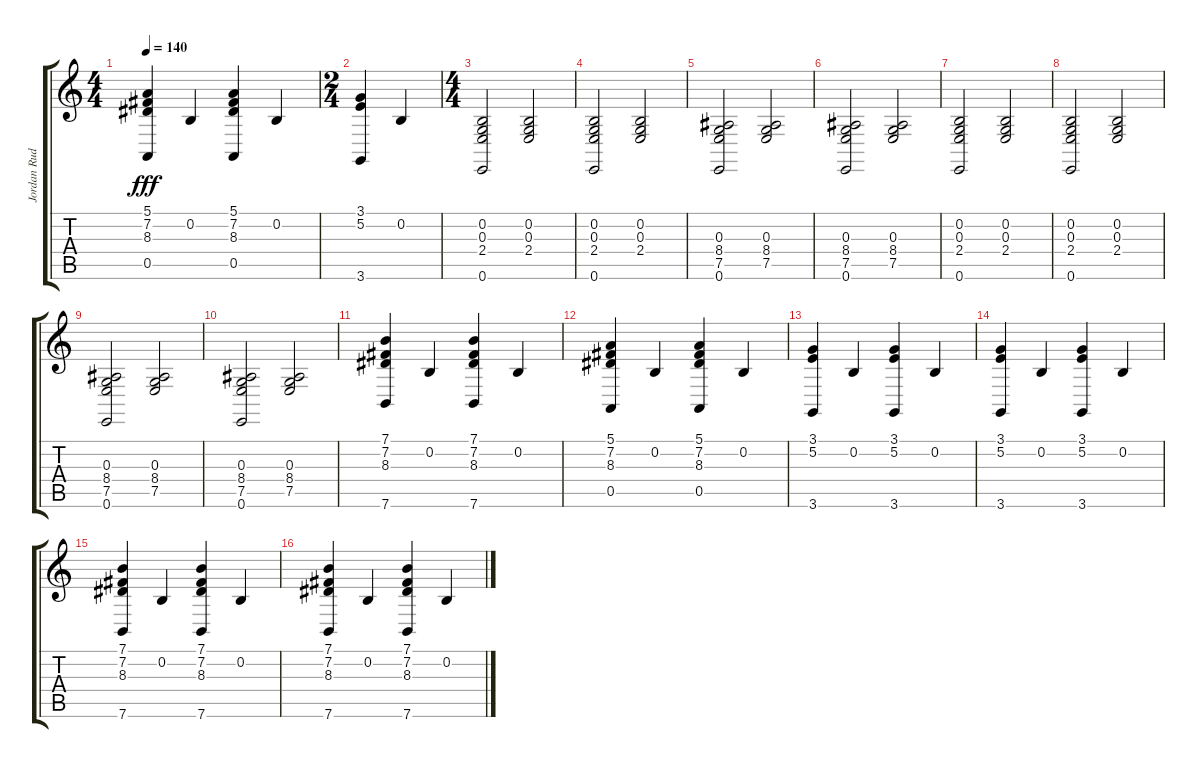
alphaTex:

\track ("Jordan Rudess - Keyboard" "Jordan Rud") {instrument acousticgrandpiano}
\staff {score tabs}
\tuning (E4 B3 G3 D3 A2 E2) {hide}
\ts (4 4)
\tempo 140
\clef g2
\ks c
(5.1 7.2 8.3 0.5).4{dy fff} 0.2.4 (5.1 7.2 8.3 0.5).4 0.2.4 |
\ts (2 4)
(3.1 5.2 3.6).4 0.2.4 |
\ts (4 4)
(0.2 0.3 2.4 0.6).2 (0.2 0.3 2.4).2 |
(0.2 0.3 2.4 0.6).2 (0.2 0.3 2.4).2 |
(0.3 8.4 7.5 0.6).2 (0.3 8.4 7.5).2 |
(0.3 8.4 7.5 0.6).2 (0.3 8.4 7.5).2 |
(0.2 0.3 2.4 0.6).2 (0.2 0.3 2.4).2 |
(0.2 0.3 2.4 0.6).2 (0.2 0.3 2.4).2 |
(0.3 8.4 7.5 0.6).2 (0.3 8.4 7.5).2 |
(0.3 8.4 7.5 0.6).2 (0.3 8.4 7.5).2 |
(7.1 7.2 8.3 7.6).4 0.2.4 (7.1 7.2 8.3 7.6).4 0.2.4 |
(5.1 7.2 8.3 0.5).4 0.2.4 (5.1 7.2 8.3 0.5).4 0.2.4 |
(3.1 5.2 3.6).4 0.2.4 (3.1 5.2 3.6).4 0.2.4 |
(3.1 5.2 3.6).4 0.2.4 (3.1 5.2 3.6).4 0.2.4 |
(7.1 7.2 8.3 7.6).4 0.2.4 (7.1 7.2 8.3 7.6).4 0.2.4 |
(7.1 7.2 8.3 7.6).4 0.2.4 (7.1 7.2 8.3 7.6).4 0.2.4
